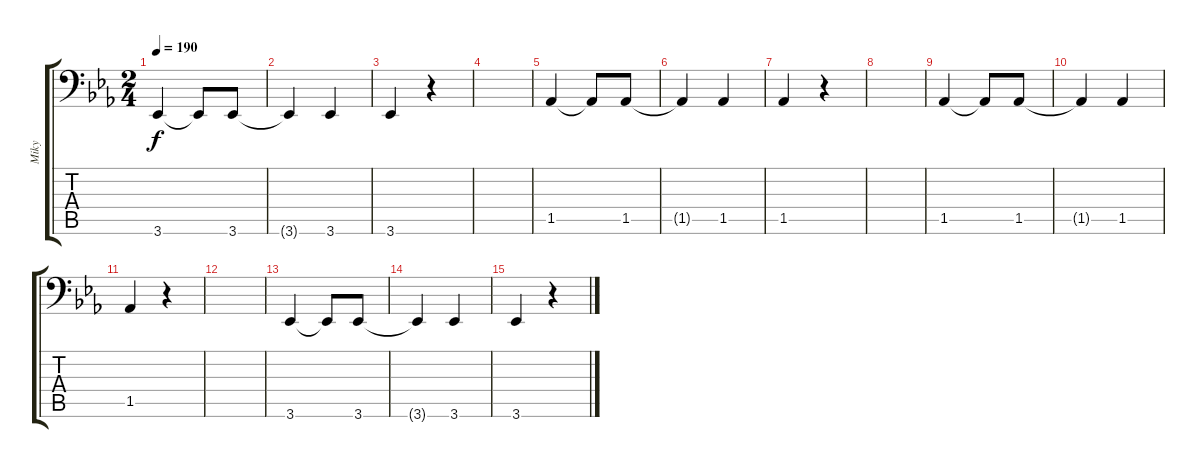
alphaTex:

\track ("Miky" "Miky") {instrument electricbasspick}
\staff {score tabs}
\tuning (D3 A2 F2 C2 G1 C1) {hide}
\ts (2 4)
\tempo 190
\clef f4
\ks eb
3.6.4{dy f} 3.6{t}.8 3.6.8 |
3.6{t}.4 3.6.4 |
3.6.4 r.4 |
|
1.5.4 1.5{t}.8 1.5.8 |
1.5{t}.4 1.5.4 |
1.5.4 r.4 |
|
1.5.4 1.5{t}.8 1.5.8 |
1.5{t}.4 1.5.4 |
1.5.4 r.4 |
|
3.6.4 3.6{t}.8 3.6.8 |
3.6{t}.4 3.6.4 |
3.6.4 r.4
